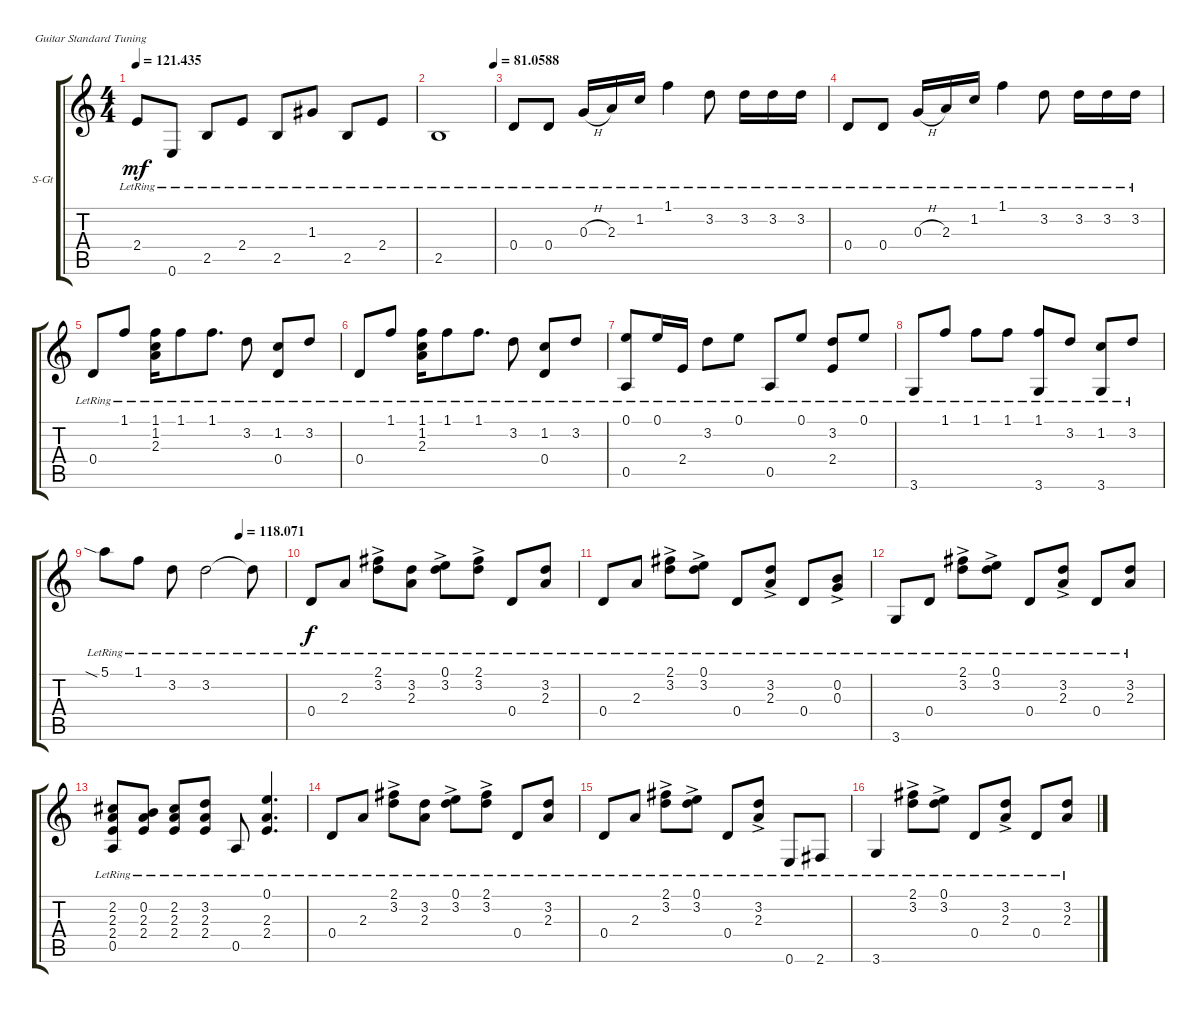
\defaultSystemsLayout 4
\bracketExtendMode groupsimilarinstruments
\firstSystemTrackNameOrientation horizontal
\otherSystemsTrackNameOrientation horizontal
\track ("Steel Guitar" "S-Gt") {instrument acousticguitarsteel}
\staff {score tabs}
\tuning (E4 B3 G3 D3 A2 E2)
\ts (4 4)
\tempo
121.435
\accidentals auto
\clef g2
\ottava regular
\simile none
\ks c
2.4{lr}.8{dy mf} 0.6{lr}.8 2.5{lr}.8 2.4{lr}.8 2.5{lr}.8 1.3{lr}.8 2.5{lr}.8 2.4{lr}.8 |
\tempo (81.0588 1)
2.5{lr}.1 |
0.4{lr}.8 0.4{lr}.8 0.3{h lr}.16 2.3{lr}.16 1.2{lr}.16 1.1{lr}.4 3.2{lr}.8 3.2{lr}.16 3.2{lr}.16 3.2{lr}.16 |
0.4{lr}.8 0.4{lr}.8 0.3{h lr}.16 2.3{lr}.16 1.2{lr}.16 1.1{lr}.4 3.2{lr}.8 3.2{lr}.16 3.2{lr}.16 3.2{lr}.16 |
0.4{lr}.8 1.1{lr}.8 (1.1{lr} 1.2{lr} 2.3{lr}).16 1.1{lr}.8 1.1{lr}.8{d} 3.2{lr}.8 (1.2{lr} 0.4{lr}).8 3.2{lr}.8 |
0.4{lr}.8 1.1{lr}.8 (1.1{lr} 1.2{lr} 2.3{lr}).16 1.1{lr}.8 1.1{lr}.8{d} 3.2{lr}.8 (1.2{lr} 0.4{lr}).8 3.2{lr}.8 |
(0.5{lr} 0.1{lr}).8 0.1{lr}.16 2.4{lr}.16 3.2{lr}.8 0.1{lr}.8 0.5{lr}.8 0.1{lr}.8 (3.2{lr} 2.4{lr}).8 0.1{lr}.8 |
3.6{lr}.8 1.1{lr}.8 1.1{lr}.8 1.1{lr}.8 (3.6{lr} 1.1{lr}).8 3.2{lr}.8 (1.2{lr} 3.6{lr}).8 3.2{lr}.8 |
\tempo (118.071 0.75)
5.1{sia lr}.8 1.1{lr}.8 3.2{lr}.8 3.2{lr}.2 3.2{lr t}.8 |
0.4{lr}.8{dy f} 2.3{lr}.8 (3.2{lr} 2.1{ac lr}).8 (2.3{lr} 3.2{lr}).8 (3.2{lr} 0.1{ac lr}).8 (3.2{lr} 2.1{ac lr}).8 0.4{lr}.8 (3.2{lr} 2.3{lr}).8 |
0.4{lr}.8 2.3{lr}.8 (3.2{lr} 2.1{ac lr}).8 (3.2{lr} 0.1{ac lr}).8 0.4{lr}.8 (2.3{lr} 3.2{ac lr}).8 0.4{lr}.8 (0.3{lr} 0.2{ac lr}).8 |
3.6{lr}.8 0.4{lr}.8 (3.2{lr} 2.1{ac lr}).8 (3.2{lr} 0.1{ac lr}).8 0.4{lr}.8 (2.3{lr} 3.2{ac lr}).8 0.4{lr}.8 (2.3{lr} 3.2{lr}).8 |
(0.5{lr} 2.4{lr} 2.3{lr} 2.2{lr}).8 (2.4{lr} 2.3{lr} 0.2{lr}).8 (2.2{lr} 2.3{lr} 2.4{lr}).8 (2.4{lr} 2.3{lr} 3.2{lr}).8 0.5{lr}.8 (2.4{lr} 2.3{lr} 0.1{lr}).4{d} |
0.4{lr}.8 2.3{lr}.8 (3.2{lr} 2.1{ac lr}).8 (2.3{lr} 3.2{lr}).8 (3.2{lr} 0.1{ac lr}).8 (3.2{lr} 2.1{ac lr}).8 0.4{lr}.8 (3.2{lr} 2.3{lr}).8 |
0.4{lr}.8 2.3{lr}.8 (3.2{lr} 2.1{ac lr}).8 (3.2{lr} 0.1{ac lr}).8 0.4{lr}.8 (2.3{lr} 3.2{ac lr}).8 0.6{lr}.8 2.6{lr}.8 |
3.6{lr}.4 (3.2{lr} 2.1{ac lr}).8 (3.2{lr} 0.1{ac lr}).8 0.4{lr}.8 (2.3{lr} 3.2{ac lr}).8 0.4{lr}.8 (2.3{lr} 3.2{lr}).8
